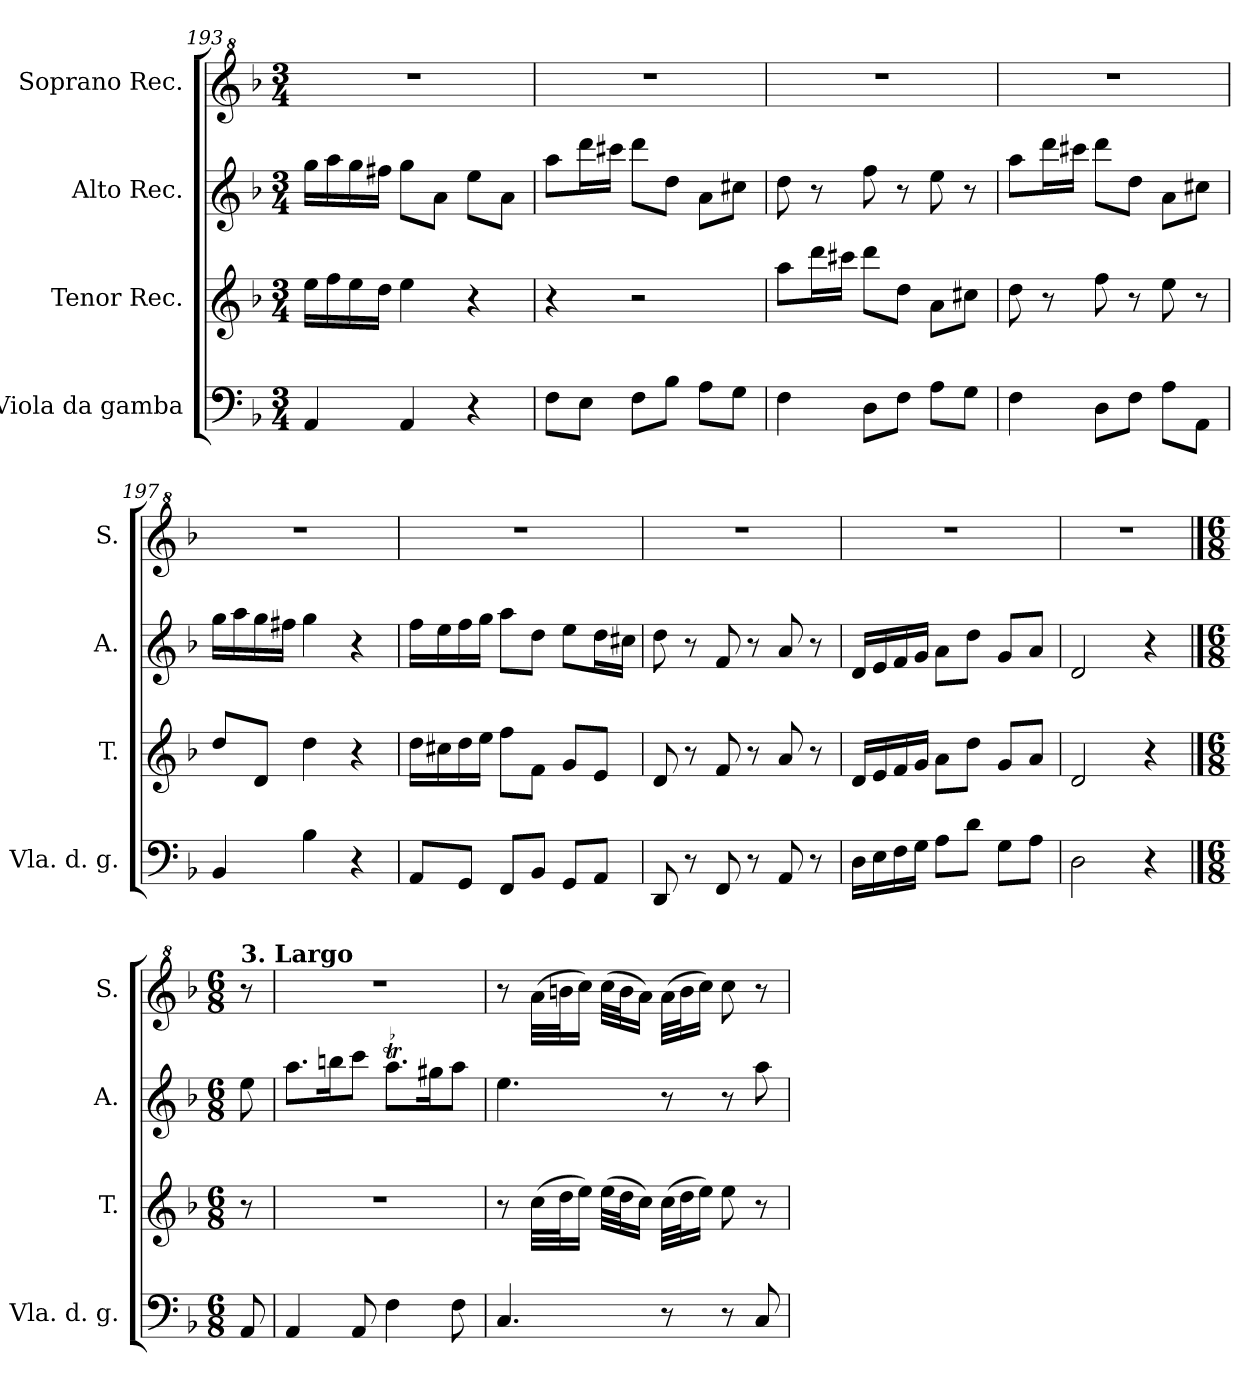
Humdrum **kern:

**kern	**kern	**kern	**kern
*part4	*part3	*part2	*part1
*staff4	*staff3	*staff2	*staff1
*I"Viola da gamba	*I"Tenor Rec.	*I"Alto Rec.	*I"Soprano Rec.
*I'Vla. d. g.	*I'T.	*I'A.	*I'S.
*clefF4	*clefG2	*clefG2	*clefG^2
*k[b-]	*k[b-]	*k[b-]	*k[b-]
*M3/4	*M3/4	*M3/4	*M3/4
=193	=193	=193	=193
4AA/	16ee\LL	16gg\LL	2.r
.	16ff\	16aa\	.
.	16ee\	16gg\	.
.	16dd\JJ	16ff#X\JJ	.
4AA/	4ee\	8gg\L	.
.	.	8a\J	.
4r	4r	8ee\L	.
.	.	8a\J	.
=194	=194	=194	=194
8F\L	4r	8aa\L	2.r
8E\J	.	16ddd\L	.
.	.	16ccc#X\JJ	.
8F\L	2r	8ddd\L	.
8B-\J	.	8dd\J	.
8A\L	.	8a\L	.
8G\J	.	8cc#X\J	.
=195	=195	=195	=195
4F\	8aa\L	8dd\	2.r
.	16ddd\L	8r	.
.	16ccc#X\JJ	.	.
8D\L	8ddd\L	8ff\	.
8F\J	8dd\J	8r	.
8A\L	8a\L	8ee\	.
8G\J	8cc#X\J	8r	.
!!LO:LB:g=z
=196	=196	=196	=196
4F\	8dd\	8aa\L	2.r
.	8r	16ddd\L	.
.	.	16ccc#X\JJ	.
8D\L	8ff\	8ddd\L	.
8F\J	8r	8dd\J	.
8A\L	8ee\	8a\L	.
8AA\J	8r	8cc#X\J	.
=197	=197	=197	=197
4BB-/	8dd/L	16gg\LL	2.r
.	.	16aa\	.
.	8d/J	16gg\	.
.	.	16ff#X\JJ	.
4B-\	4dd\	4gg\	.
4r	4r	4r	.
=198	=198	=198	=198
8AA/L	16dd\LL	16ff\LL	2.r
.	16cc#X\	16ee\	.
8GG/J	16dd\	16ff\	.
.	16ee\JJ	16gg\JJ	.
8FF/L	8ff\L	8aa\L	.
8BB-/J	8f\J	8dd\J	.
8GG/L	8g/L	8ee\L	.
8AA/J	8e/J	16dd\L	.
.	.	16cc#X\JJ	.
=199	=199	=199	=199
8DD/	8d/	8dd\	2.r
8r	8r	8r	.
8FF/	8f/	8f/	.
8r	8r	8r	.
8AA/	8a/	8a/	.
8r	8r	8r	.
=200	=200	=200	=200
16D\LL	16d/LL	16d/LL	2.r
16E\	16e/	16e/	.
16F\	16f/	16f/	.
16G\JJ	16g/JJ	16g/JJ	.
8A\L	8a\L	8a\L	.
8d\J	8dd\J	8dd\J	.
8G\L	8g/L	8g/L	.
8A\J	8a/J	8a/J	.
=201	=201	=201	=201
2D\	2d/	2d/	2.r
4r	4r	4r	.
!!LO:PB:g=z
==201X1	==201X1	==201X1	==201X1
*M6/8	*M6/8	*M6/8	*M6/8
*	*	*	*MM45
!	!	!	!LO:TX:a:B:t=3. Largo
8AA/	8r	8ee\	8r
=202	=202	=202	=202
4AA/	2.r	8.aa\L	2.r
.	.	16bbn\K	.
8AA/	.	8ccc\J	.
4F\	.	8.aat\L	.
.	.	16gg#X\K	.
8F\	.	8aa\J	.
=203	=203	=203	=203
4.C/	8r	4.ee\	8r
.	(>32cc\LLL	.	(>32aa\LLL
.	32dd\J	.	32bbn\J
.	16ee\JJ)	.	16ccc\JJ)
.	(>32ee\LLL	.	(>32ccc\LLL
.	32dd\J	.	32bb\J
.	16cc\JJ)	.	16aa\JJ)
8r	(>32cc\LLL	8r	(>32aa\LLL
.	32dd\J	.	32bb\J
.	16ee\JJ)	.	16ccc\JJ)
8r	8ee\	8r	8ccc\
8C/	8r	8aa\	8r
=	=	=	=
*-	*-	*-	*-
